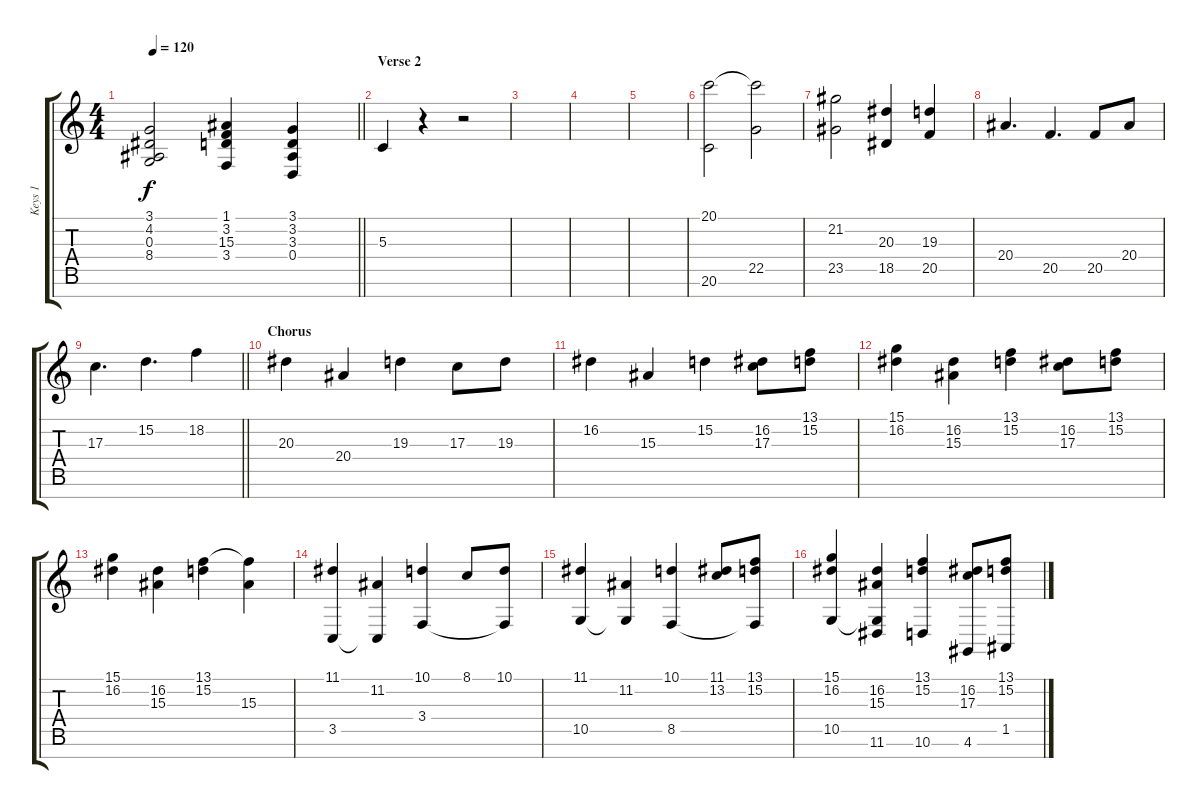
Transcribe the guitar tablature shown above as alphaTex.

\track ("Keys 1" "Keys 1") {instrument stringensemble1}
\staff {score tabs}
\tuning (E4 B3 G3 D3 A2 E2 B1) {hide}
\ts (4 4)
\tempo 120
\clef g2
\barLineRight lightlight
\ks c
(3.1 4.2 0.3 8.4).2{dy f} (1.1 3.2 15.3 3.4).4 (3.1 3.2 3.3 0.4).4 |
\section ("" "Verse 2")
5.3.4 r.4 r.2 |
|
|
|
(20.1 20.6).2 (20.1{t} 22.5).2 |
(21.2 23.5).2 (20.3 18.5).4 (19.3 20.5).4 |
20.4.4{d} 20.5.4{d} 20.5.8 20.4.8 |
\barLineRight lightlight
17.3.4{d} 15.2.4{d} 18.2.4 |
\section ("" "Chorus")
20.3.4 20.4.4 19.3.4 17.3.8 19.3.8 |
16.2.4 15.3.4 15.2.4 (16.2 17.3).8 (13.1 15.2).8 |
(15.1 16.2).4 (16.2 15.3).4 (13.1 15.2).4 (16.2 17.3).8 (13.1 15.2).8 |
(15.1 16.2).4 (16.2 15.3).4 (13.1 15.2).4 (13.1{t} 15.3).4 |
(11.1 3.5).4 (11.2 3.5{t}).4 (10.1 3.4).4 8.1.8 (10.1 3.4{t}).8 |
(11.1 10.5).4 (11.2 10.5{t}).4 (10.1 8.5).4 (11.1 13.2).8 (13.1 15.2 8.5{t}).8 |
(15.1 16.2 10.5).4 (16.2 15.3 10.5{t} 11.6).4 (13.1 15.2 10.6).4 (16.2 17.3 4.6).8 (13.1 15.2 1.5).8
